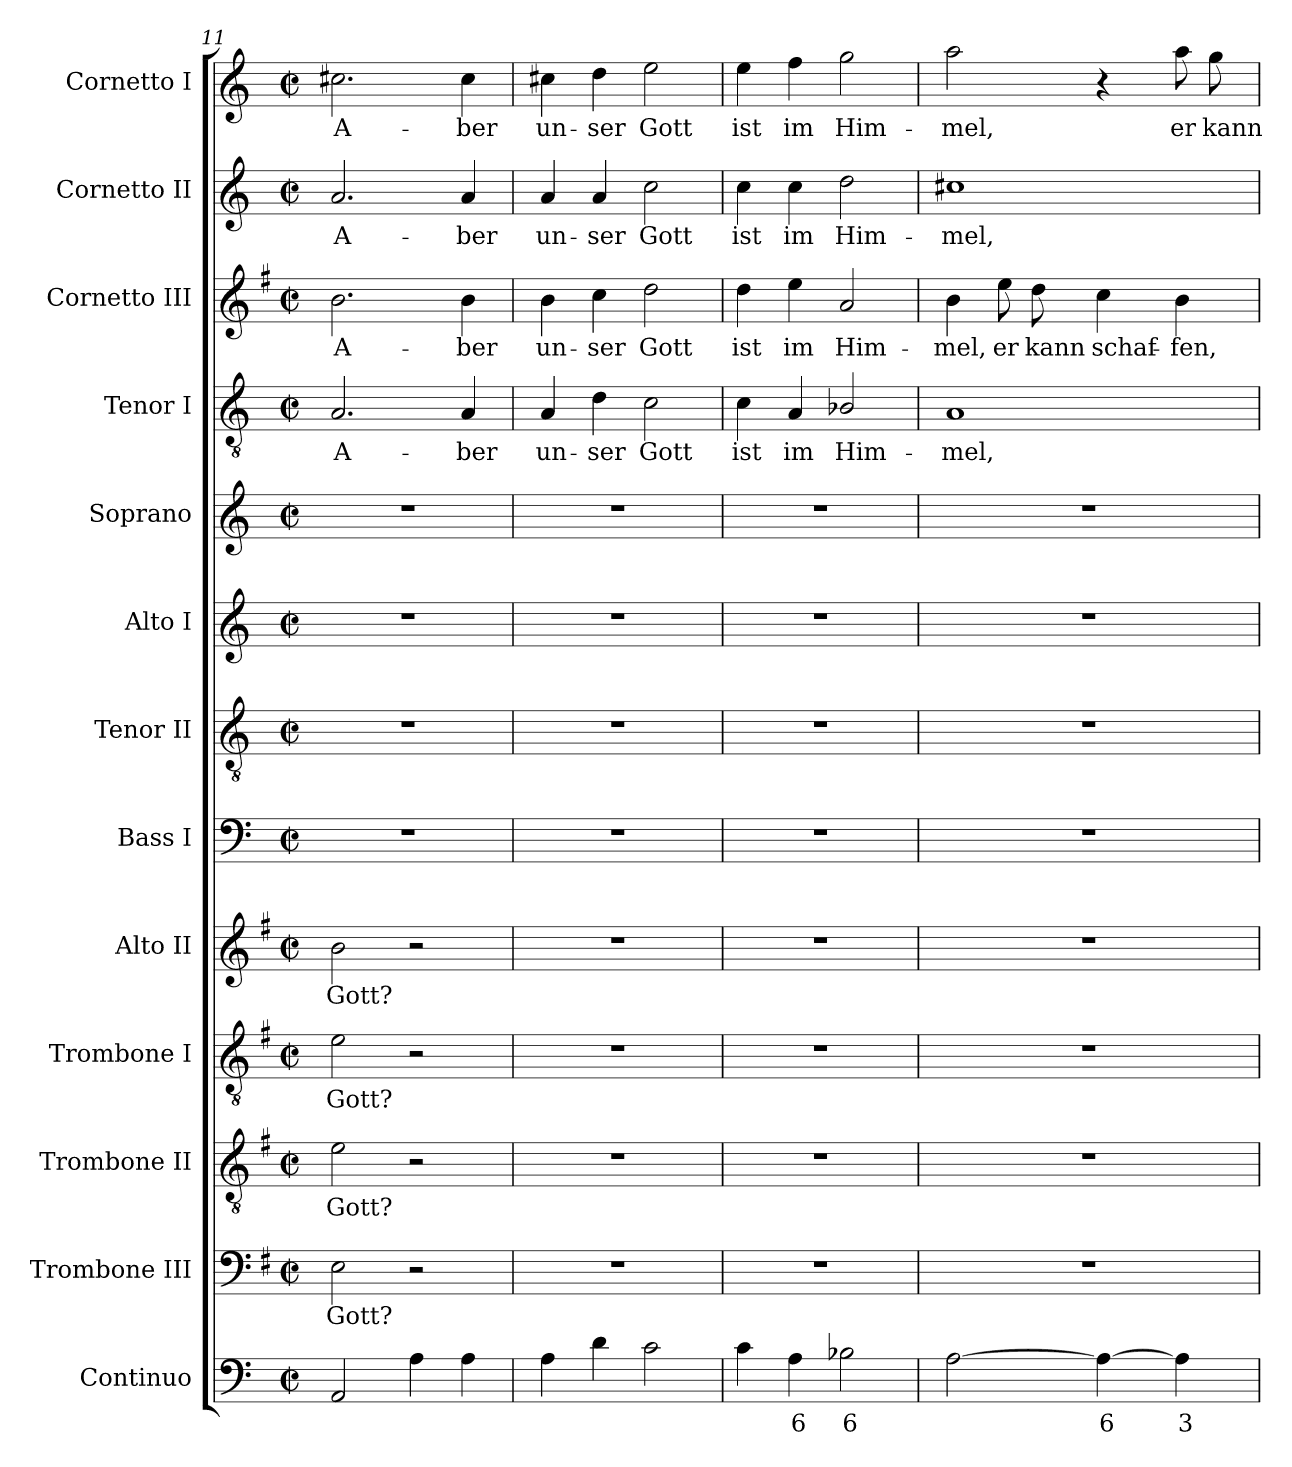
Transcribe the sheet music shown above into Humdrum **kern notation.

**kern	**text	**kern	**text	**kern	**text	**kern	**text	**kern	**text	**kern	**kern	**kern	**kern	**kern	**text	**kern	**text	**kern	**text	**kern	**text
*part13	*part13	*part12	*part12	*part11	*part11	*part10	*part10	*part9	*part9	*part8	*part7	*part6	*part5	*part4	*part4	*part3	*part3	*part2	*part2	*part1	*part1
*staff13	*staff13	*staff12	*staff12	*staff11	*staff11	*staff10	*staff10	*staff9	*staff9	*staff8	*staff7	*staff6	*staff5	*staff4	*staff4	*staff3	*staff3	*staff2	*staff2	*staff1	*staff1
*I"Continuo	*	*I"Trombone III	*	*I"Trombone II	*	*I"Trombone I	*	*I"Alto II	*	*I"Bass I	*I"Tenor II	*I"Alto I	*I"Soprano	*I"Tenor I	*	*I"Cornetto III	*	*I"Cornetto II	*	*I"Cornetto I	*
*I'Continuo	*	*I'Trombone III	*	*I'Trombone II	*	*I'Trombone I	*	*I'Alto II	*	*I'Bass I	*I'Tenor II	*I'Alto I	*I'Soprano	*I'Tenor I	*	*I'Cornetto III	*	*I'Cornetto II	*	*I'Cornetto I	*
!!LO:LB:g=z
*clefF4	*	*clefF4	*	*clefGv2	*	*clefGv2	*	*clefG2	*	*clefF4	*clefGv2	*clefG2	*clefG2	*clefGv2	*	*clefG2	*	*clefG2	*	*clefG2	*
*	*	*ITrd4c7	*	*ITrd4c7	*	*ITrd4c7	*	*ITrd4c7	*	*	*	*	*	*	*	*ITrd4c7	*	*	*	*	*
*k[]	*	*k[]	*	*k[]	*	*k[]	*	*k[]	*	*k[]	*k[]	*k[]	*k[]	*k[]	*	*k[]	*	*k[]	*	*k[]	*
*C:	*	*C:	*	*C:	*	*C:	*	*C:	*	*C:	*C:	*C:	*C:	*C:	*	*C:	*	*C:	*	*C:	*
*M2/2	*	*M2/2	*	*M2/2	*	*M2/2	*	*M2/2	*	*M2/2	*M2/2	*M2/2	*M2/2	*M2/2	*	*M2/2	*	*M2/2	*	*M2/2	*
*met(c|)	*	*met(c|)	*	*met(c|)	*	*met(c|)	*	*met(c|)	*	*met(c|)	*met(c|)	*met(c|)	*met(c|)	*met(c|)	*	*met(c|)	*	*met(c|)	*	*met(c|)	*
=11	=11	=11	=11	=11	=11	=11	=11	=11	=11	=11	=11	=11	=11	=11	=11	=11	=11	=11	=11	=11	=11
!	!	!	!LO:LY:b	!	!LO:LY:b	!	!LO:LY:b	!	!LO:LY:b	!	!	!	!	!	!LO:LY:b	!	!LO:LY:b	!	!LO:LY:b	!	!LO:LY:b
2AA	.	2AA	Gott?	2A	Gott?	2A	Gott?	2e	Gott?	1r	1r	1r	1r	2.A	A-	2.e	A-	2.a	A-	2.cc#X	A-
4A	.	2r	.	2r	.	2r	.	2r	.	.	.	.	.	.	.	.	.	.	.	.	.
!	!	!	!	!	!	!	!	!	!	!	!	!	!	!	!LO:LY:b	!	!LO:LY:b	!	!LO:LY:b	!	!LO:LY:b
4A	.	.	.	.	.	.	.	.	.	.	.	.	.	4A	-ber	4e	-ber	4a	-ber	4cc#	-ber
=12	=12	=12	=12	=12	=12	=12	=12	=12	=12	=12	=12	=12	=12	=12	=12	=12	=12	=12	=12	=12	=12
!	!	!	!	!	!	!	!	!	!	!	!	!	!	!	!LO:LY:b	!	!LO:LY:b	!	!LO:LY:b	!	!LO:LY:b
4A	.	1r	.	1r	.	1r	.	1r	.	1r	1r	1r	1r	4A	un-	4e	un-	4a	un-	4cc#X	un-
!	!	!	!	!	!	!	!	!	!	!	!	!	!	!	!LO:LY:b	!	!LO:LY:b	!	!LO:LY:b	!	!LO:LY:b
4d	.	.	.	.	.	.	.	.	.	.	.	.	.	4d	-ser	4f	-ser	4a	-ser	4dd	-ser
!	!	!	!	!	!	!	!	!	!	!	!	!	!	!	!LO:LY:b	!	!LO:LY:b	!	!LO:LY:b	!	!LO:LY:b
2c	.	.	.	.	.	.	.	.	.	.	.	.	.	2c	Gott	2g	Gott	2cc	Gott	2ee	Gott
=13	=13	=13	=13	=13	=13	=13	=13	=13	=13	=13	=13	=13	=13	=13	=13	=13	=13	=13	=13	=13	=13
!	!	!	!	!	!	!	!	!	!	!	!	!	!	!	!LO:LY:b	!	!LO:LY:b	!	!LO:LY:b	!	!LO:LY:b
4c	.	1r	.	1r	.	1r	.	1r	.	1r	1r	1r	1r	4c	ist	4g	ist	4cc	ist	4ee	ist
!	!LO:LY:b	!	!	!	!	!	!	!	!	!	!	!	!	!	!LO:LY:b	!	!LO:LY:b	!	!LO:LY:b	!	!LO:LY:b
4A	6	.	.	.	.	.	.	.	.	.	.	.	.	4A	im	4a	im	4cc	im	4ff	im
!	!LO:LY:b	!	!	!	!	!	!	!	!	!	!	!	!	!	!LO:LY:b	!	!LO:LY:b	!	!LO:LY:b	!	!LO:LY:b
2B-X	6	.	.	.	.	.	.	.	.	.	.	.	.	2B-X/	Him-	2d	Him-	2dd	Him-	2gg	Him-
=14	=14	=14	=14	=14	=14	=14	=14	=14	=14	=14	=14	=14	=14	=14	=14	=14	=14	=14	=14	=14	=14
!	!	!	!	!	!	!	!	!	!	!	!	!	!	!	!LO:LY:b	!	!LO:LY:b	!	!LO:LY:b	!	!LO:LY:b
[2A\	.	1r	.	1r	.	1r	.	1r	.	1r	1r	1r	1r	1A	-mel,	4e	-mel,	1cc#X	-mel,	2aa	-mel,
!	!	!	!	!	!	!	!	!	!	!	!	!	!	!	!	!	!LO:LY:b	!	!	!	!
.	.	.	.	.	.	.	.	.	.	.	.	.	.	.	.	8a	er	.	.	.	.
!	!	!	!	!	!	!	!	!	!	!	!	!	!	!	!	!	!LO:LY:b	!	!	!	!
.	.	.	.	.	.	.	.	.	.	.	.	.	.	.	.	8g	kann	.	.	.	.
!	!LO:LY:b	!	!	!	!	!	!	!	!	!	!	!	!	!	!	!	!LO:LY:b	!	!	!	!
4A\_	6	.	.	.	.	.	.	.	.	.	.	.	.	.	.	4f	schaf-	.	.	4r	.
!	!LO:LY:b	!	!	!	!	!	!	!	!	!	!	!	!	!	!	!	!LO:LY:b	!	!	!	!LO:LY:b
4A\]	3	.	.	.	.	.	.	.	.	.	.	.	.	.	.	4e	-fen,	.	.	8aa	er
!	!	!	!	!	!	!	!	!	!	!	!	!	!	!	!	!	!	!	!	!	!LO:LY:b
.	.	.	.	.	.	.	.	.	.	.	.	.	.	.	.	.	.	.	.	8gg	kann
=	=	=	=	=	=	=	=	=	=	=	=	=	=	=	=	=	=	=	=	=	=
*-	*-	*-	*-	*-	*-	*-	*-	*-	*-	*-	*-	*-	*-	*-	*-	*-	*-	*-	*-	*-	*-
